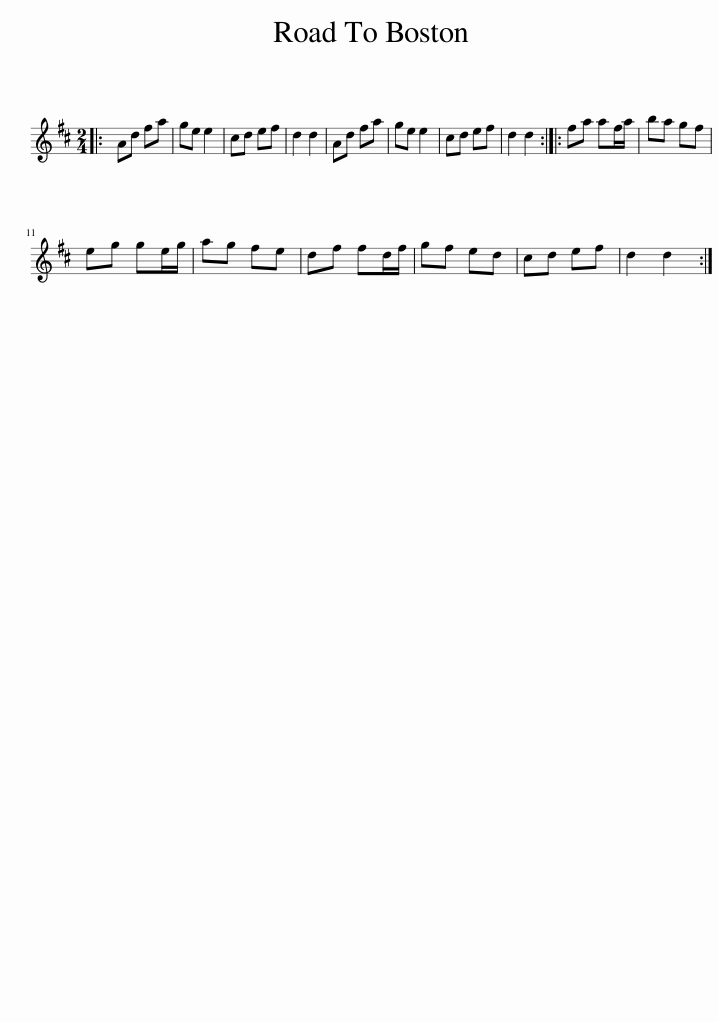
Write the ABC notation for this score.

X:1
L:1/8
M:2/4
I:linebreak $
K:D
V:1 treble
V:1
|: Ad fa | ge e2 | cd ef | d2 d2 | Ad fa | %5
 ge e2 | cd ef | d2 d2 :: fa af/a/ | ba gf |$ %10
 eg ge/g/ | ag fe | df fd/f/ | gf ed | cd ef | %15
 d2 d2 :| %16
